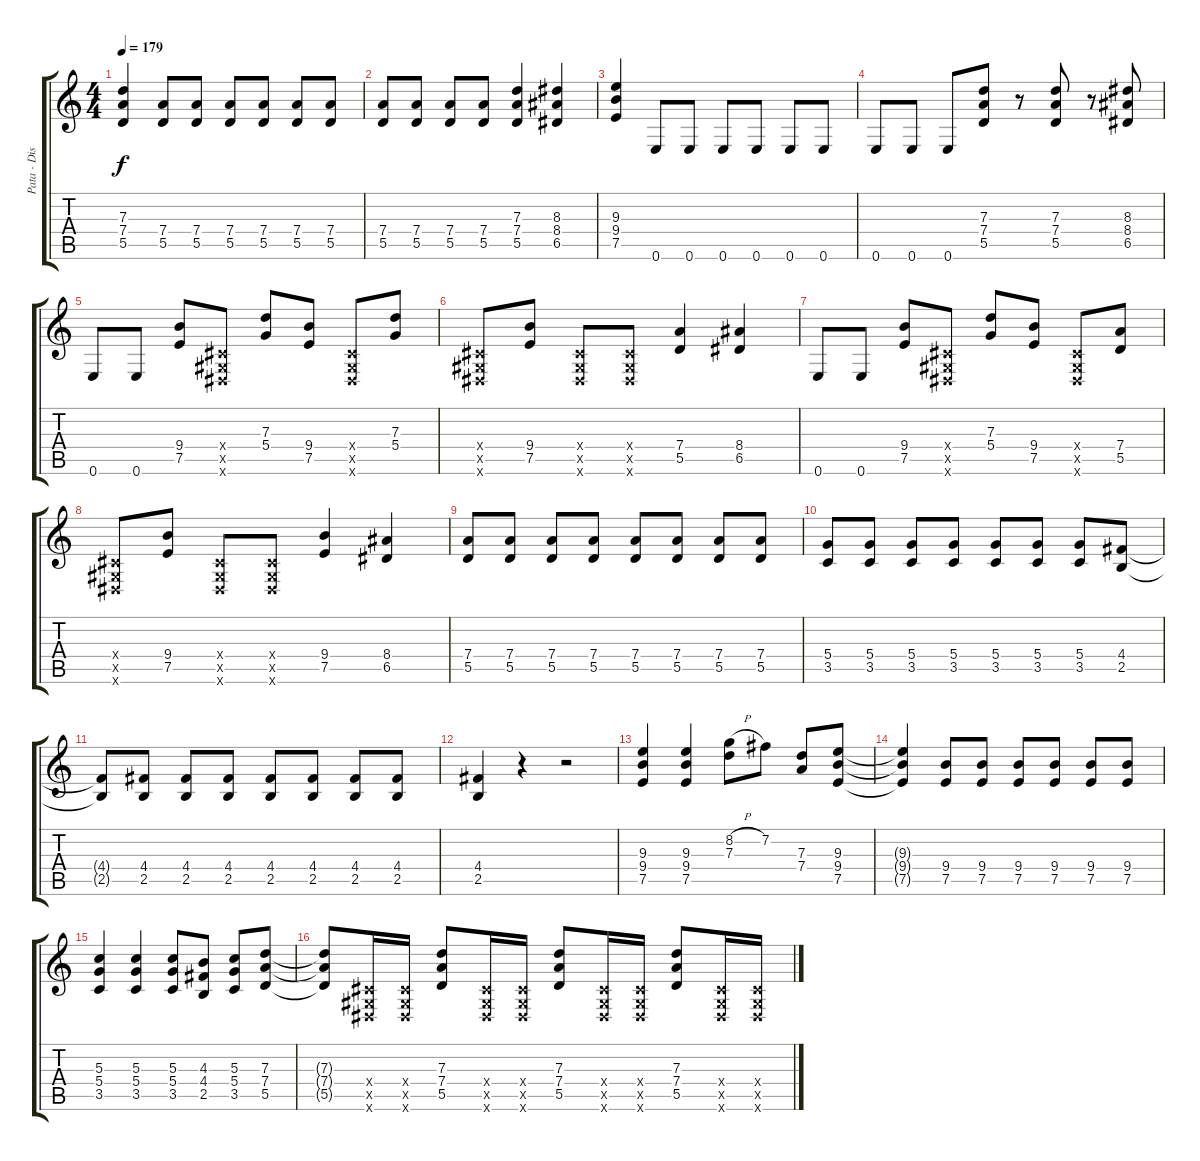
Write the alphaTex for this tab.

\track ("Pata - Distorsion" "Pata - Dis") {instrument distortionguitar}
\staff {score tabs}
\tuning (E4 B3 G3 D3 A2 E2) {hide}
\ts (4 4)
\tempo 179
\clef g2
\ks c
(7.3 7.4 5.5).4{dy f} (7.4 5.5).8 (7.4 5.5).8 (7.4 5.5).8 (7.4 5.5).8 (7.4 5.5).8 (7.4 5.5).8 |
(7.4 5.5).8 (7.4 5.5).8 (7.4 5.5).8 (7.4 5.5).8 (7.3 7.4 5.5).4 (8.3 8.4 6.5).4 |
(9.3 9.4 7.5).4 0.6.8 0.6.8 0.6.8 0.6.8 0.6.8 0.6.8 |
0.6.8 0.6.8 0.6.8 (7.3 7.4 5.5).8 r.8 (7.3 7.4 5.5).8 r.8 (8.3 8.4 6.5).8 |
0.6.8 0.6.8 (9.4 7.5).8 (-1.4{x} -1.5{x} -1.6{x}).8 (7.3 5.4).8 (9.4 7.5).8 (-1.4{x} -1.5{x} -1.6{x}).8 (7.3 5.4).8 |
(-1.4{x} -1.5{x} -1.6{x}).8 (9.4 7.5).8 (-1.4{x} -1.5{x} -1.6{x}).8 (-1.4{x} -1.5{x} -1.6{x}).8 (7.4 5.5).4 (8.4 6.5).4 |
0.6.8 0.6.8 (9.4 7.5).8 (-1.4{x} -1.5{x} -1.6{x}).8 (7.3 5.4).8 (9.4 7.5).8 (-1.4{x} -1.5{x} -1.6{x}).8 (7.4 5.5).8 |
(-1.4{x} -1.5{x} -1.6{x}).8 (9.4 7.5).8 (-1.4{x} -1.5{x} -1.6{x}).8 (-1.4{x} -1.5{x} -1.6{x}).8 (9.4 7.5).4 (8.4 6.5).4 |
(7.4 5.5).8 (7.4 5.5).8 (7.4 5.5).8 (7.4 5.5).8 (7.4 5.5).8 (7.4 5.5).8 (7.4 5.5).8 (7.4 5.5).8 |
(5.4 3.5).8 (5.4 3.5).8 (5.4 3.5).8 (5.4 3.5).8 (5.4 3.5).8 (5.4 3.5).8 (5.4 3.5).8 (4.4 2.5).8 |
(4.4{t} 2.5{t}).8 (4.4 2.5).8 (4.4 2.5).8 (4.4 2.5).8 (4.4 2.5).8 (4.4 2.5).8 (4.4 2.5).8 (4.4 2.5).8 |
(4.4 2.5).4 r.4 r.2 |
(9.3 9.4 7.5).4 (9.3 9.4 7.5).4 (8.2{h} 7.3).8 7.2.8 (7.3 7.4).8 (9.3 9.4 7.5).8 |
(9.3{t} 9.4{t} 7.5{t}).4 (9.4 7.5).8 (9.4 7.5).8 (9.4 7.5).8 (9.4 7.5).8 (9.4 7.5).8 (9.4 7.5).8 |
(5.3 5.4 3.5).4 (5.3 5.4 3.5).4 (5.3 5.4 3.5).8 (4.3 4.4 2.5).8 (5.3 5.4 3.5).8 (7.3 7.4 5.5).8 |
(7.3{t} 7.4{t} 5.5{t}).8 (-1.4{x} -1.5{x} -1.6{x}).16 (-1.4{x} -1.5{x} -1.6{x}).16 (7.3 7.4 5.5).8 (-1.4{x} -1.5{x} -1.6{x}).16 (-1.4{x} -1.5{x} -1.6{x}).16 (7.3 7.4 5.5).8 (-1.4{x} -1.5{x} -1.6{x}).16 (-1.4{x} -1.5{x} -1.6{x}).16 (7.3 7.4 5.5).8 (-1.4{x} -1.5{x} -1.6{x}).16 (-1.4{x} -1.5{x} -1.6{x}).16
